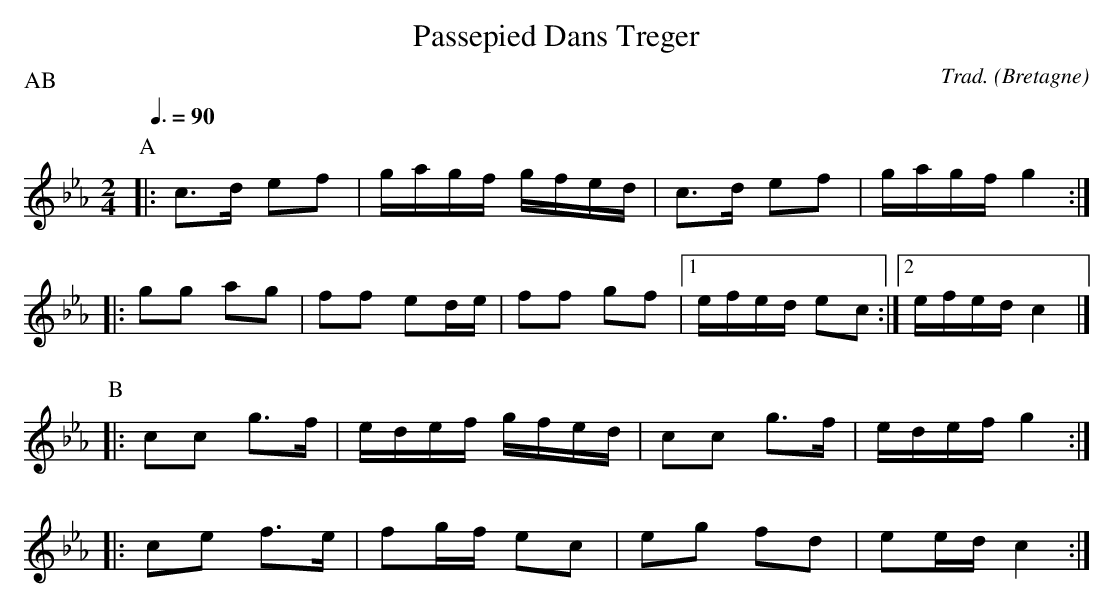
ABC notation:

X:1
T:Passepied Dans Treger
C:Trad.
O:Bretagne
P:AB
M:2/4
L:1/8
Q:3/8=90
K:Eb
P:A
|: c>d ef | g/a/g/f/ g/f/e/d/ | c>d ef | g/a/g/f/ g2 ::
gg ag | ff ed/e/ | ff gf |1 e/f/e/d/ ec :|2  e/f/e/d/ c2 |]
%%vskip 1
P:B
|: cc g>f | e/d/e/f/ g/f/e/d/ | cc g>f | e/d/e/f/ g2 ::
ce f>e | fg/f/ ec | eg fd | ee/d/ c2 :|
